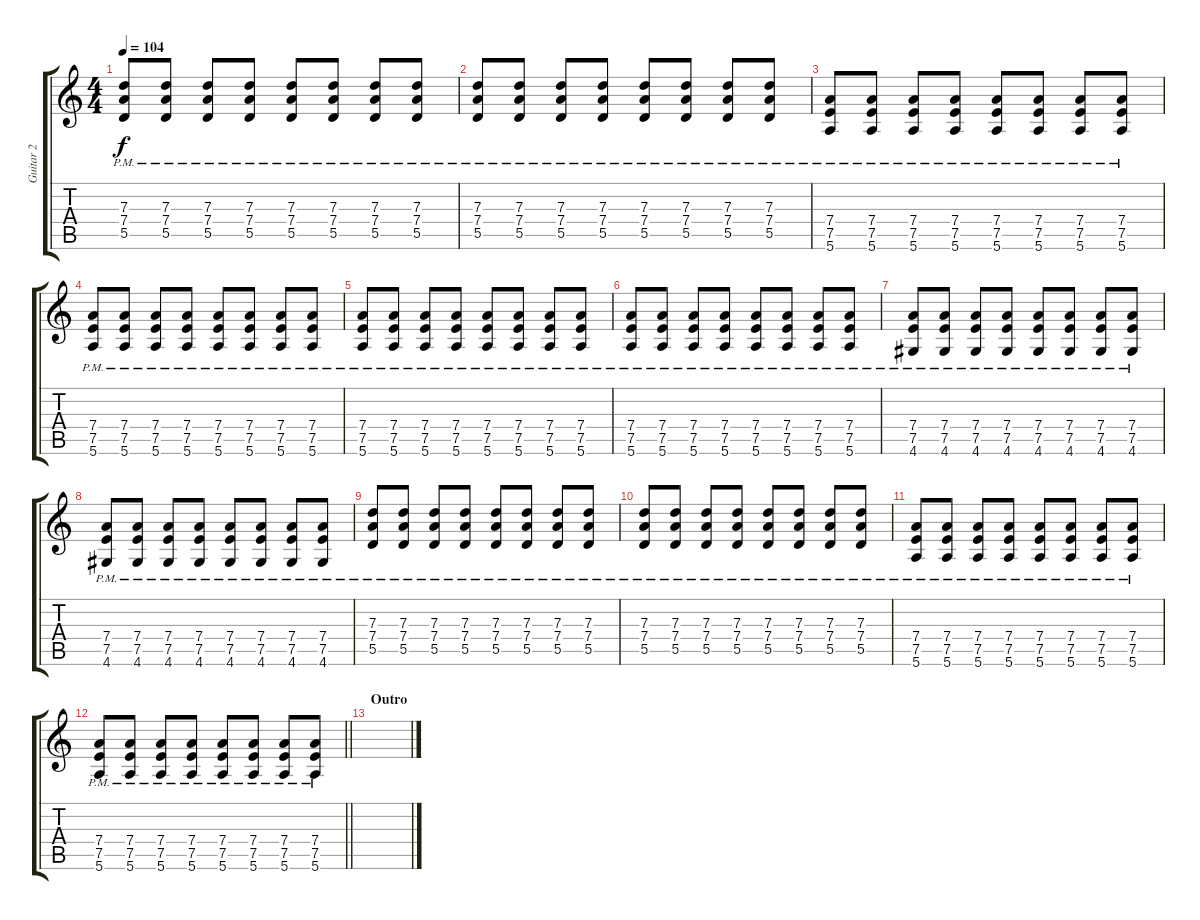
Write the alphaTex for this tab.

\track ("Guitar 2" "Guitar 2") {instrument electricguitarclean}
\staff {score tabs}
\tuning (E4 B3 G3 D3 A2 E2) {hide}
\ts (4 4)
\tempo 104
\clef g2
\ks c
(7.3{pm} 7.4{pm} 5.5{pm}).8{dy f} (7.3{pm} 7.4{pm} 5.5{pm}).8 (7.3{pm} 7.4{pm} 5.5{pm}).8 (7.3{pm} 7.4{pm} 5.5{pm}).8 (7.3{pm} 7.4{pm} 5.5{pm}).8 (7.3{pm} 7.4{pm} 5.5{pm}).8 (7.3{pm} 7.4{pm} 5.5{pm}).8 (7.3{pm} 7.4{pm} 5.5{pm}).8 |
(7.3{pm} 7.4{pm} 5.5{pm}).8 (7.3{pm} 7.4{pm} 5.5{pm}).8 (7.3{pm} 7.4{pm} 5.5{pm}).8 (7.3{pm} 7.4{pm} 5.5{pm}).8 (7.3{pm} 7.4{pm} 5.5{pm}).8 (7.3{pm} 7.4{pm} 5.5{pm}).8 (7.3{pm} 7.4{pm} 5.5{pm}).8 (7.3{pm} 7.4{pm} 5.5{pm}).8 |
(7.4{pm} 7.5{pm} 5.6{pm}).8 (7.4{pm} 7.5{pm} 5.6{pm}).8 (7.4{pm} 7.5{pm} 5.6{pm}).8 (7.4{pm} 7.5{pm} 5.6{pm}).8 (7.4{pm} 7.5{pm} 5.6{pm}).8 (7.4{pm} 7.5{pm} 5.6{pm}).8 (7.4{pm} 7.5{pm} 5.6{pm}).8 (7.4{pm} 7.5{pm} 5.6{pm}).8 |
(7.4{pm} 7.5{pm} 5.6{pm}).8 (7.4{pm} 7.5{pm} 5.6{pm}).8 (7.4{pm} 7.5{pm} 5.6{pm}).8 (7.4{pm} 7.5{pm} 5.6{pm}).8 (7.4{pm} 7.5{pm} 5.6{pm}).8 (7.4{pm} 7.5{pm} 5.6{pm}).8 (7.4{pm} 7.5{pm} 5.6{pm}).8 (7.4{pm} 7.5{pm} 5.6{pm}).8 |
(7.4{pm} 7.5{pm} 5.6{pm}).8{instrument overdrivenguitar} (7.4{pm} 7.5{pm} 5.6{pm}).8 (7.4{pm} 7.5{pm} 5.6{pm}).8 (7.4{pm} 7.5{pm} 5.6{pm}).8 (7.4{pm} 7.5{pm} 5.6{pm}).8 (7.4{pm} 7.5{pm} 5.6{pm}).8 (7.4{pm} 7.5{pm} 5.6{pm}).8 (7.4{pm} 7.5{pm} 5.6{pm}).8 |
(7.4{pm} 7.5{pm} 5.6{pm}).8 (7.4{pm} 7.5{pm} 5.6{pm}).8 (7.4{pm} 7.5{pm} 5.6{pm}).8 (7.4{pm} 7.5{pm} 5.6{pm}).8 (7.4{pm} 7.5{pm} 5.6{pm}).8 (7.4{pm} 7.5{pm} 5.6{pm}).8 (7.4{pm} 7.5{pm} 5.6{pm}).8 (7.4{pm} 7.5{pm} 5.6{pm}).8 |
(7.4{pm} 7.5{pm} 4.6{pm}).8 (7.4{pm} 7.5{pm} 4.6{pm}).8 (7.4{pm} 7.5{pm} 4.6{pm}).8 (7.4{pm} 7.5{pm} 4.6{pm}).8 (7.4{pm} 7.5{pm} 4.6{pm}).8 (7.4{pm} 7.5{pm} 4.6{pm}).8 (7.4{pm} 7.5{pm} 4.6{pm}).8 (7.4{pm} 7.5{pm} 4.6{pm}).8 |
(7.4{pm} 7.5{pm} 4.6{pm}).8 (7.4{pm} 7.5{pm} 4.6{pm}).8 (7.4{pm} 7.5{pm} 4.6{pm}).8 (7.4{pm} 7.5{pm} 4.6{pm}).8 (7.4{pm} 7.5{pm} 4.6{pm}).8 (7.4{pm} 7.5{pm} 4.6{pm}).8 (7.4{pm} 7.5{pm} 4.6{pm}).8 (7.4{pm} 7.5{pm} 4.6{pm}).8 |
(7.3{pm} 7.4{pm} 5.5{pm}).8 (7.3{pm} 7.4{pm} 5.5{pm}).8 (7.3{pm} 7.4{pm} 5.5{pm}).8 (7.3{pm} 7.4{pm} 5.5{pm}).8 (7.3{pm} 7.4{pm} 5.5{pm}).8 (7.3{pm} 7.4{pm} 5.5{pm}).8 (7.3{pm} 7.4{pm} 5.5{pm}).8 (7.3{pm} 7.4{pm} 5.5{pm}).8 |
(7.3{pm} 7.4{pm} 5.5{pm}).8 (7.3{pm} 7.4{pm} 5.5{pm}).8 (7.3{pm} 7.4{pm} 5.5{pm}).8 (7.3{pm} 7.4{pm} 5.5{pm}).8 (7.3{pm} 7.4{pm} 5.5{pm}).8 (7.3{pm} 7.4{pm} 5.5{pm}).8 (7.3{pm} 7.4{pm} 5.5{pm}).8 (7.3{pm} 7.4{pm} 5.5{pm}).8 |
(7.4{pm} 7.5{pm} 5.6{pm}).8 (7.4{pm} 7.5{pm} 5.6{pm}).8 (7.4{pm} 7.5{pm} 5.6{pm}).8 (7.4{pm} 7.5{pm} 5.6{pm}).8 (7.4{pm} 7.5{pm} 5.6{pm}).8 (7.4{pm} 7.5{pm} 5.6{pm}).8 (7.4{pm} 7.5{pm} 5.6{pm}).8 (7.4{pm} 7.5{pm} 5.6{pm}).8 |
\barLineRight lightlight
(7.4{pm} 7.5{pm} 5.6{pm}).8 (7.4{pm} 7.5{pm} 5.6{pm}).8 (7.4{pm} 7.5{pm} 5.6{pm}).8 (7.4{pm} 7.5{pm} 5.6{pm}).8 (7.4{pm} 7.5{pm} 5.6{pm}).8 (7.4{pm} 7.5{pm} 5.6{pm}).8 (7.4{pm} 7.5{pm} 5.6{pm}).8 (7.4{pm} 7.5{pm} 5.6{pm}).8 |
\section ("" "Outro")
